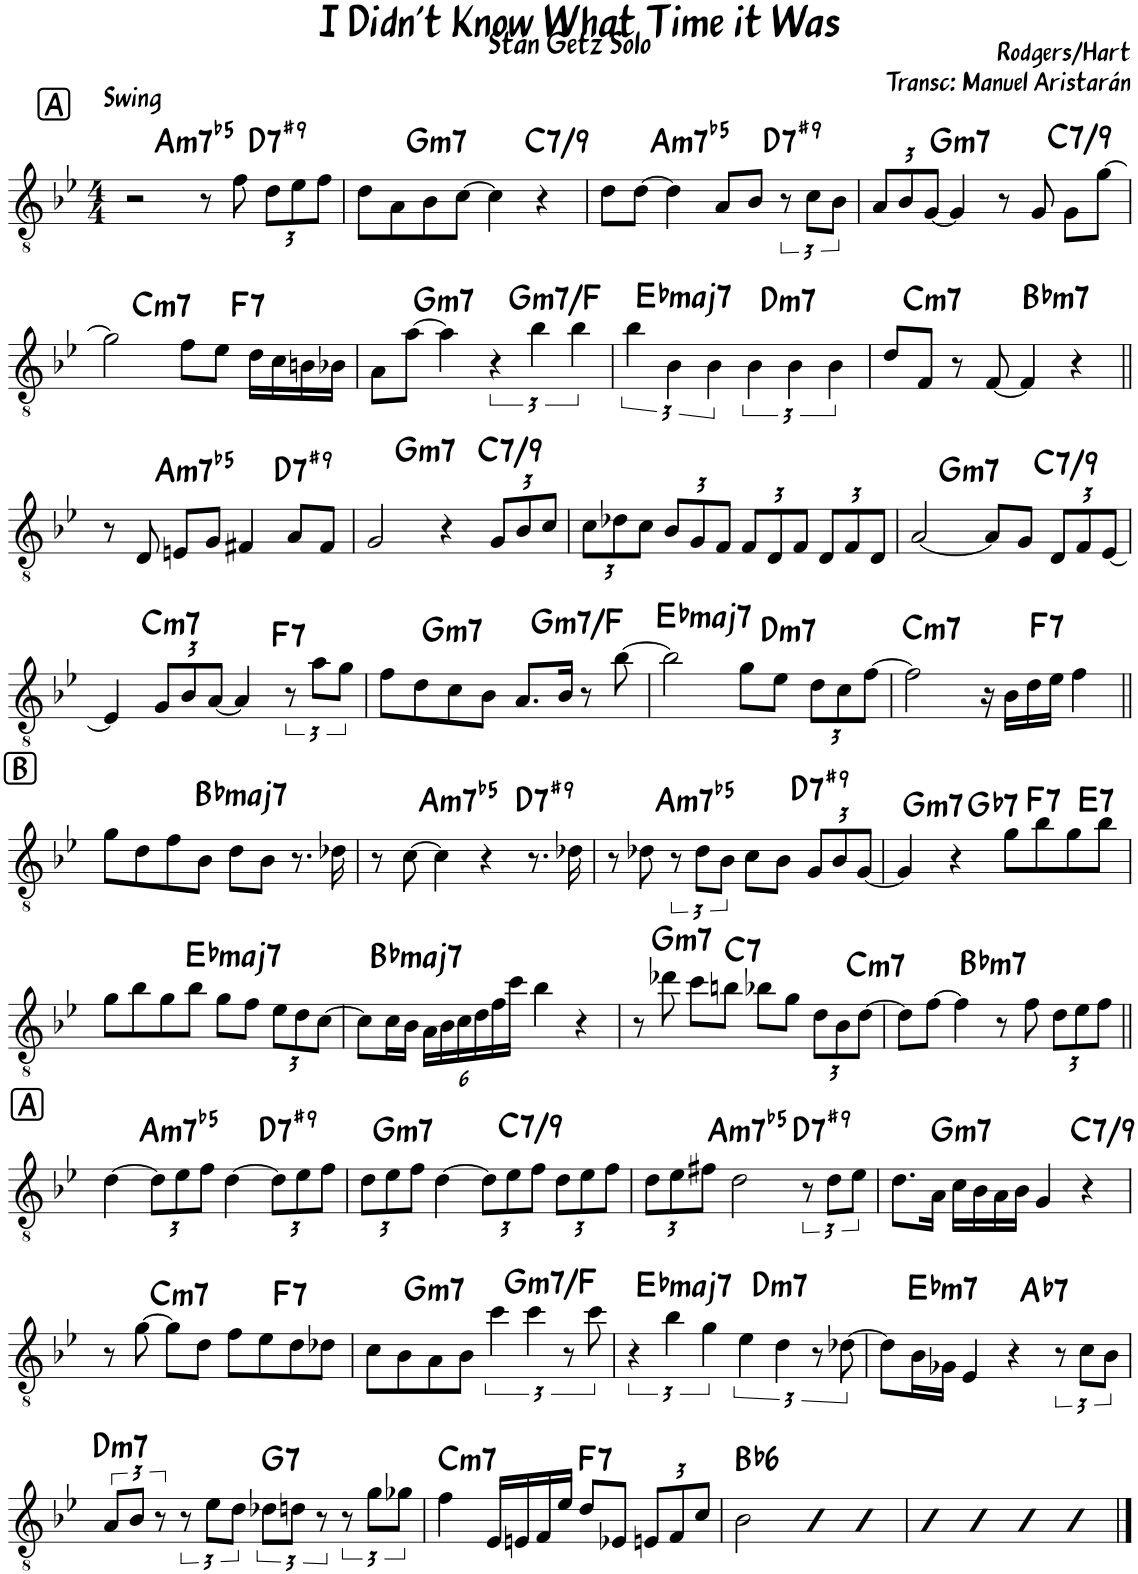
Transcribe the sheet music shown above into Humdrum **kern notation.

**kern	**harte
*part1	*part1
*staff1	*
*I"Piano	*
*I'Pno.	*
*clefGv2	*
*k[b-e-]	*
*M4/4	*
!!LO:REH:place=s1:a:cj:fs=14:t=A
=1	=1
!LO:TX:a:t=Swing	!
*^	*
2r	8.ryy	.
!	!	!LO:H:kt=m7b5
.	2ryy	A:hdim7
8r	.	.
8f\	.	.
!	!	!LO:H:kt=7
.	4ryy	D:7(#9)
*Xbrackettup	*	*
12d\L	.	.
12e-\	.	.
12f\J	.	.
.	16ryy	.
=2	=2	=2
8d\L	8.ryy	.
8A\	.	.
!	!	!LO:H:kt=m7
.	2ryy	G:min7
8B-\	.	.
[8c\J	.	.
4c\]	.	.
!	!	!LO:H:kt=7/9
.	4ryy	C:maj
4r	.	.
.	16ryy	.
=3	=3	=3
8d\L	8.ryy	.
[8d\J	.	.
!	!	!LO:H:kt=m7b5
.	2ryy	A:hdim7
4d\]	.	.
8A/L	.	.
8B-/J	.	.
!	!	!LO:H:kt=7
.	4ryy	D:7(#9)
*brackettup	*	*
12r	.	.
12c\L	.	.
12B-\J	.	.
.	16ryy	.
=4	=4	=4
*Xbrackettup	*	*
12A/L	8.ryy	.
12B-/	.	.
[12G/J	.	.
!	!	!LO:H:kt=m7
.	2ryy	G:min7
4G/]	.	.
8r	.	.
8G/	.	.
!	!	!LO:H:kt=7/9
.	4ryy	C:maj
8G\L	.	.
[8g\J	.	.
.	16ryy	.
!!LO:LB:g=z	!!
=5	=5	=5
2g\]	8.ryy	.
!	!	!LO:H:kt=m7
.	2ryy	C:min7
8f\L	.	.
8e-\J	.	.
!	!	!LO:H:kt=7
.	4ryy	F:7
16d\LL	.	.
16c\	.	.
16Bn\	.	.
16B-X\JJ	16ryy	.
=6	=6	=6
8A\L	8.ryy	.
[8a\J	.	.
!	!	!LO:H:kt=m7
.	2ryy	G:min7
4a\]	.	.
*brackettup	*	*
6r	.	.
6b-\	.	.
!	!	!LO:H:kt=m7
.	4ryy	G:min7/b7
6b-\	.	.
.	16ryy	.
=7	=7	=7
6b-\	8.ryy	.
6B-\	.	.
!	!	!LO:H:kt=maj7
.	2ryy	Eb:maj7
6B-\	.	.
6B-\	.	.
6B-\	.	.
!	!	!LO:H:kt=m7
.	4ryy	D:min7
6B-\	.	.
.	16ryy	.
=8	=8	=8
8d/L	8.ryy	.
8F/J	.	.
!	!	!LO:H:kt=m7
.	2ryy	C:min7
8r	.	.
[8F/	.	.
4F/]	.	.
!	!	!LO:H:kt=m7
.	4ryy	Bb:min7
4r	.	.
.	16ryy	.
!!LO:LB:g=z	!!
=9||	=9||	=9||
8r	8.ryy	.
8D/	.	.
!	!	!LO:H:kt=m7b5
.	2ryy	A:hdim7
8En/L	.	.
8G/J	.	.
4F#X/	.	.
!	!	!LO:H:kt=7
.	4ryy	D:7(#9)
8A/L	.	.
8F#/J	.	.
.	16ryy	.
=10	=10	=10
2G/	8.ryy	.
!	!	!LO:H:kt=m7
.	2ryy	G:min7
4r	.	.
!	!	!LO:H:kt=7/9
.	4ryy	C:maj
*Xbrackettup	*	*
12G/L	.	.
12B-/	.	.
12c/J	.	.
.	16ryy	.
*v	*v	*
=11	=11
12c\L	.
12d-X\	.
12c\J	.
12B-/L	.
12G/	.
12F/J	.
12F/L	.
12D/	.
12F/J	.
12D/L	.
12F/	.
12D/J	.
=12	=12
*^	*
[2A/	8.ryy	.
!	!	!LO:H:kt=m7
.	2ryy	G:min7
8A/L]	.	.
8G/J	.	.
!	!	!LO:H:kt=7/9
.	4ryy	C:maj
12D/L	.	.
12F/	.	.
[12E-/J	.	.
.	16ryy	.
!!LO:LB:g=z	!!
=13	=13	=13
4E-/]	8.ryy	.
!	!	!LO:H:kt=m7
.	2ryy	C:min7
12G/L	.	.
12B-/	.	.
[12A/J	.	.
4A/]	.	.
!	!	!LO:H:kt=7
.	4ryy	F:7
*brackettup	*	*
12r	.	.
12a\L	.	.
12g\J	.	.
.	16ryy	.
=14	=14	=14
8f\L	8.ryy	.
8d\	.	.
!	!	!LO:H:kt=m7
.	2ryy	G:min7
8c\	.	.
8B-\J	.	.
8.A/L	.	.
!	!	!LO:H:kt=m7
16B-/Jk	4ryy	G:min7/b7
8r	.	.
[8b-\	.	.
.	16ryy	.
=15	=15	=15
2b-\]	8.ryy	.
!	!	!LO:H:kt=maj7
.	2ryy	Eb:maj7
8g\L	.	.
8e-\J	.	.
!	!	!LO:H:kt=m7
.	4ryy	D:min7
*Xbrackettup	*	*
12d\L	.	.
12c\	.	.
[12f\J	.	.
.	16ryy	.
=16	=16	=16
2f\]	8.ryy	.
!	!	!LO:H:kt=m7
.	2ryy	C:min7
16r	.	.
16B-\LL	.	.
16d\	.	.
!	!	!LO:H:kt=7
16e-\JJ	4ryy	F:7
4f\	.	.
.	16ryy	.
*v	*v	*
!!LO:LB:g=z
!!LO:REH:place=s1:a:cj:fs=14:t=B
=17||	=17||
8g\L	.
8d\	.
8f\	.
!	!LO:H:kt=maj7
8B-\J	Bb:maj7
8d\L	.
8B-\J	.
8.r	.
16d-X\	.
=18	=18
*^	*
8r	8.ryy	.
[8c\	.	.
!	!	!LO:H:kt=m7b5
.	2ryy	A:hdim7
4c\]	.	.
4r	.	.
!	!	!LO:H:kt=7
.	4ryy	D:7(#9)
8.r	.	.
16d-X\	16ryy	.
=19	=19	=19
8r	8.ryy	.
8d-X\	.	.
!	!	!LO:H:kt=m7b5
.	2ryy	A:hdim7
*brackettup	*	*
12r	.	.
12d-\L	.	.
12B-\J	.	.
8c\L	.	.
8B-\J	.	.
!	!	!LO:H:kt=7
.	4ryy	D:7(#9)
*Xbrackettup	*	*
12G/L	.	.
12B-/	.	.
[12G/J	.	.
.	16ryy	.
=20	=20	=20
*	*^	*
4G/]	8ryy	4.ryy	.
!	!	!	!LO:H:kt=m7
.	2..ryy	.	G:min7
4r	.	.	.
!	!	!	!LO:H:kt=7
.	.	2ryy	Gb:7
8g\L	.	.	.
!	!	!	!LO:H:kt=7
8b-\	.	.	F:7
8g\	.	.	.
!	!	!	!LO:H:kt=7
8b-\J	.	8ryy	E:7
*v	*v	*v	*
!!LO:LB:g=z
=21	=21
8g\L	.
8b-\	.
8g\	.
!	!LO:H:kt=maj7
8b-\J	Eb:maj7
8g\L	.
8f\J	.
12e-\L	.
12d\	.
[12c\J	.
=22	=22
8c\L]	.
16c\L	.
!	!LO:H:kt=maj7
16B-\JJ	Bb:maj7
24A\LL	.
24B-\	.
24c\	.
24d\	.
24f\	.
24cc\JJ	.
4b-\	.
4r	.
=23	=23
*^	*
*	*^	*
8r	8.ryy	4..ryy	.
8dd-X\	.	.	.
!	!	!	!LO:H:kt=m7
.	2ryy	.	G:min7
8cc\L	.	.	.
8bn\J	.	.	.
!	!	!	!LO:H:kt=7
.	.	2ryy	C:7
8b-X\L	.	.	.
8g\J	.	.	.
.	4ryy	.	.
12d\L	.	.	.
12B-\	.	.	.
[12d\J	.	.	.
!	!	!	!LO:H:kt=m7
.	16ryy	16ryy	C:min7
*	*v	*v	*
=24	=24	=24
8d\L]	4..ryy	.
[8f\J	.	.
4f\]	.	.
!	!	!LO:H:kt=m7
.	2ryy	Bb:min7
8r	.	.
8f\	.	.
12d\L	.	.
12e-\	.	.
12f\J	.	.
.	16ryy	.
!!LO:LB:g=z	!!
!!LO:REH:place=s1:a:cj:fs=14:t=A	!!
=25||	=25||	=25||
[4d\	8.ryy	.
!	!	!LO:H:kt=m7b5
.	2ryy	A:hdim7
12d\L]	.	.
12e-\	.	.
12f\J	.	.
[4d\	.	.
!	!	!LO:H:kt=7
.	4ryy	D:7(#9)
12d\L]	.	.
12e-\	.	.
12f\J	.	.
.	16ryy	.
=26	=26	=26
*	*^	*
12d\L	8.ryy	4..ryy	.
12e-\	.	.	.
12f\J	.	.	.
!	!	!	!LO:H:kt=m7
.	2ryy	.	G:min7
[4d\	.	.	.
!	!	!	!LO:H:kt=7/9
.	.	2ryy	C:maj
12d\L]	.	.	.
12e-\	.	.	.
12f\J	.	.	.
.	4ryy	.	.
12d\L	.	.	.
12e-\	.	.	.
12f\J	.	.	.
.	16ryy	16ryy	.
*	*v	*v	*
=27	=27	=27
12d\L	8.ryy	.
12e-\	.	.
12f#X\J	.	.
!	!	!LO:H:kt=m7b5
.	2ryy	A:hdim7
2d\	.	.
!	!	!LO:H:kt=7
.	4ryy	D:7(#9)
*brackettup	*	*
12r	.	.
12d\L	.	.
12e-\J	.	.
.	16ryy	.
=28	=28	=28
8.d\L	2ryy	.
!	!	!LO:H:kt=m7
16A\Jk	.	G:min7
16c\LL	.	.
16B-\	.	.
16A\	.	.
16B-\JJ	.	.
4G/	8.ryy	.
!	!	!LO:H:kt=7/9
.	4ryy	C:maj
4r	.	.
.	16ryy	.
!!LO:LB:g=z	!!
=29	=29	=29
8r	8.ryy	.
[8g\	.	.
!	!	!LO:H:kt=m7
.	2ryy	C:min7
8g\L]	.	.
8d\J	.	.
8f\L	.	.
8e-\	.	.
!	!	!LO:H:kt=7
.	4ryy	F:7
8d\	.	.
8d-X\J	.	.
.	16ryy	.
=30	=30	=30
8c\L	8.ryy	.
8B-\	.	.
!	!	!LO:H:kt=m7
.	2ryy	G:min7
8A\	.	.
8B-\J	.	.
6cc\	.	.
6cc\	.	.
!	!	!LO:H:kt=m7
.	4ryy	G:min7/b7
12r	.	.
12cc\	.	.
.	16ryy	.
=31	=31	=31
6r	8.ryy	.
6b-\	.	.
!	!	!LO:H:kt=maj7
.	2ryy	Eb:maj7
6g\	.	.
6e-\	.	.
6d\	.	.
!	!	!LO:H:kt=m7
.	4ryy	D:min7
12r	.	.
[12d-X\	.	.
.	16ryy	.
=32	=32	=32
8d-\L]	2ryy	.
16B-\L	.	.
!	!	!LO:H:kt=m7
16G-X\JJ	.	Eb:min7
4E-/	.	.
4r	8.ryy	.
!	!	!LO:H:kt=7
.	4ryy	Ab:7
12r	.	.
12c\L	.	.
12B-\J	.	.
.	16ryy	.
!!LO:LB:g=z	!!
=33	=33	=33
!	!	!LO:H:kt=m7
*v	*v	*
12A/L	D:min7
12B-/J	.
12r	.
12r	.
12e-\L	.
12d\J	.
!	!LO:H:kt=7
12d-X\L	G:7
12dn\J	.
12r	.
12r	.
12g\L	.
12g-X\J	.
=34	=34
!	!LO:H:kt=m7
4f\	C:min7
16E-/LL	.
16En/	.
16F/	.
16e-/JJ	.
!	!LO:H:kt=7
8d/L	F:7
8E-X/J	.
*Xbrackettup	*
12En/L	.
12F/	.
12c/J	.
=35	=35
!	!LO:H:kt=6
2B-\	Bb:maj6
4B-	.
4B-	.
=36	=36
4B-	.
4B-	.
4B-	.
4B-	.
==	==
*-	*-
